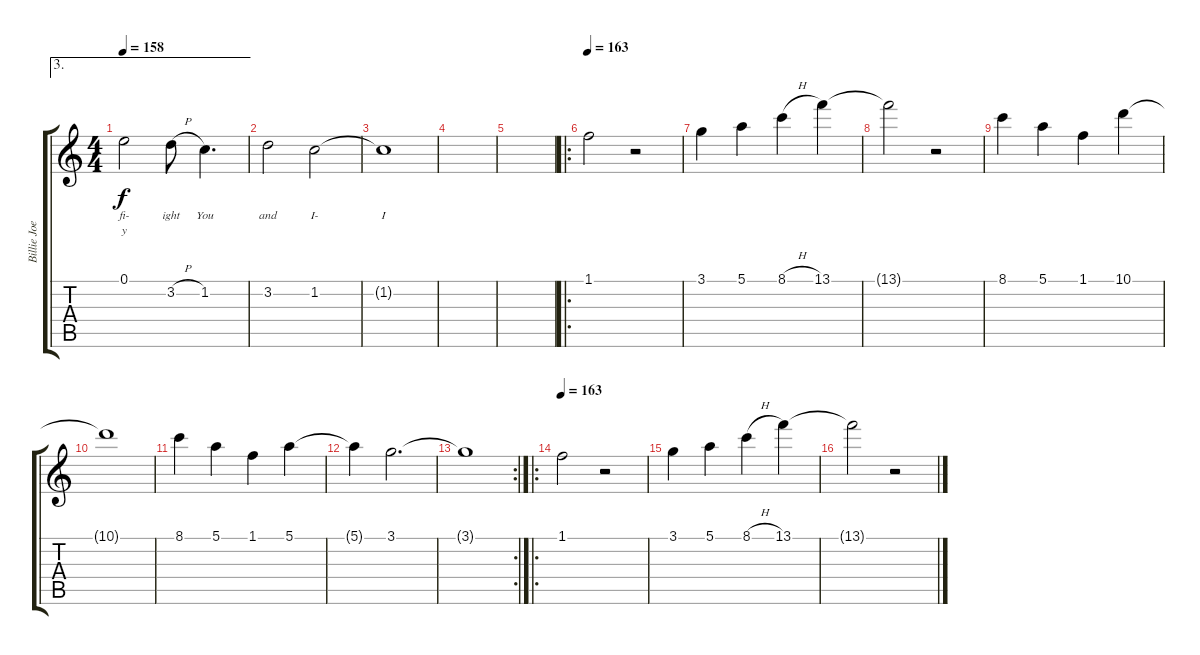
\track ("Billie Joe - Melody" "Billie Joe") {instrument electricguitarjazz}
\staff {score tabs}
\tuning (E4 B3 G3 D3 A2 E2) {hide}
\ae 3
\ts (4 4)
\tempo 158
\clef g2
\ks c
0.1{t}.2{lyrics (0 "fi-") lyrics (1 "y") lyrics (2 "") lyrics (3 "") lyrics (4 "") dy f} 3.2{h}.8{lyrics (0 "ight") lyrics (1 "") lyrics (2 "") lyrics (3 "") lyrics (4 "")} 1.2.4{d lyrics (0 "You") lyrics (1 "") lyrics (2 "") lyrics (3 "") lyrics (4 "")} |
3.2.2{lyrics (0 "and") lyrics (1 "") lyrics (2 "") lyrics (3 "") lyrics (4 "")} 1.2.2{lyrics (0 "I-") lyrics (1 "") lyrics (2 "") lyrics (3 "") lyrics (4 "")} |
1.2{t}.1{lyrics (0 "I") lyrics (1 "") lyrics (2 "") lyrics (3 "") lyrics (4 "")} |
|
|
\ro
\tempo 163
1.1.2 r.2 |
3.1.4 5.1.4 8.1{h}.4 13.1.4 |
13.1{t}.2 r.2 |
8.1.4 5.1.4 1.1.4 10.1.4 |
10.1{t}.1 |
8.1.4 5.1.4 1.1.4 5.1.4 |
5.1{t}.4 3.1.2{d} |
\rc 2
3.1{t}.1 |
\ro
\tempo 163
1.1.2 r.2 |
3.1.4 5.1.4 8.1{h}.4 13.1.4 |
13.1{t}.2 r.2
